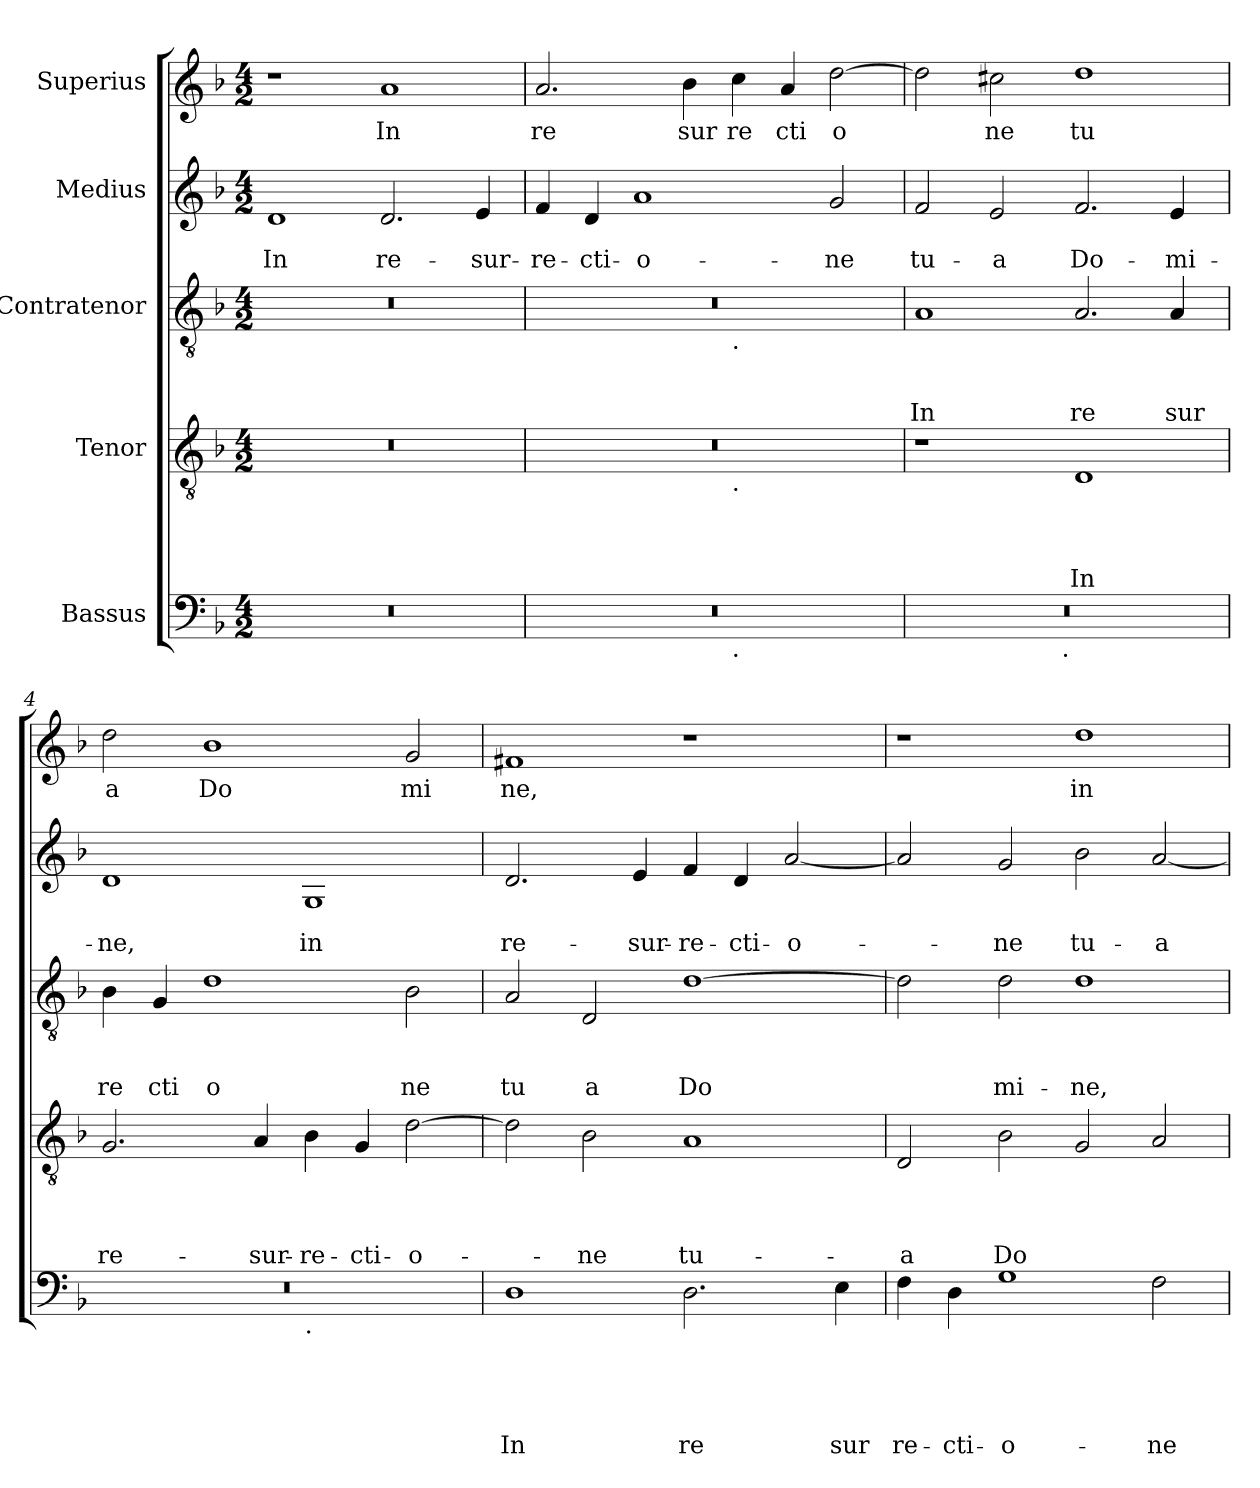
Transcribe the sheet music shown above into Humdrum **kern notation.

**kern	**text	**text	**text	**text	**text	**kern	**text	**text	**text	**text	**kern	**text	**text	**text	**kern	**text	**text	**kern	**text
*part5	*part5	*part5	*part5	*part5	*part5	*part4	*part4	*part4	*part4	*part4	*part3	*part3	*part3	*part3	*part2	*part2	*part2	*part1	*part1
*staff5	*staff5	*staff5	*staff5	*staff5	*staff5	*staff4	*staff4	*staff4	*staff4	*staff4	*staff3	*staff3	*staff3	*staff3	*staff2	*staff2	*staff2	*staff1	*staff1
*I"Bassus	*	*	*	*	*	*I"Tenor	*	*	*	*	*I"Contratenor	*	*	*	*I"Medius	*	*	*I"Superius	*
*clefF4	*	*	*	*	*	*clefGv2	*	*	*	*	*clefGv2	*	*	*	*clefG2	*	*	*clefG2	*
*k[b-]	*	*	*	*	*	*k[b-]	*	*	*	*	*k[b-]	*	*	*	*k[b-]	*	*	*k[b-]	*
*F:	*	*	*	*	*	*F:	*	*	*	*	*F:	*	*	*	*F:	*	*	*F:	*
*M4/2	*	*	*	*	*	*M4/2	*	*	*	*	*M4/2	*	*	*	*M4/2	*	*	*M4/2	*
=1	=1	=1	=1	=1	=1	=1	=1	=1	=1	=1	=1	=1	=1	=1	=1	=1	=1	=1	=1
!	!	!	!	!	!	!	!	!	!	!	!	!	!	!	!	!	!LO:LY:b	!	!
0r	.	.	.	.	.	0r	.	.	.	.	0r	.	.	.	1d	.	In	1r	.
!	!	!	!	!	!	!	!	!	!	!	!	!	!	!	!	!	!LO:LY:b	!	!LO:LY:b
.	.	.	.	.	.	.	.	.	.	.	.	.	.	.	2.d/	.	re-	1a	In
!	!	!	!	!	!	!	!	!	!	!	!	!	!	!	!	!	!LO:LY:b	!	!
.	.	.	.	.	.	.	.	.	.	.	.	.	.	.	4e/	.	-sur-	.	.
=2	=2	=2	=2	=2	=2	=2	=2	=2	=2	=2	=2	=2	=2	=2	=2	=2	=2	=2	=2
!	!	!	!	!	!	!	!	!	!	!	!	!	!	!	!	!	!LO:LY:b	!	!LO:LY:b
*^	*	*	*	*	*	*^	*	*	*	*	*^	*	*	*	*	*	*	*	*
0r	1ryy	.	.	.	.	.	0r	1ryy	.	.	.	.	0r	1ryy	.	.	.	4f/	.	-re-	2.a/	re
!	!	!	!	!	!	!	!	!	!	!	!	!	!	!	!	!	!	!	!	!LO:LY:b	!	!
.	.	.	.	.	.	.	.	.	.	.	.	.	.	.	.	.	.	4d/	.	-cti-	.	.
!	!	!	!	!	!	!	!	!	!	!	!	!	!	!	!	!	!	!	!	!LO:LY:b	!	!
.	.	.	.	.	.	.	.	.	.	.	.	.	.	.	.	.	.	1a	.	-o-	.	.
!	!	!	!	!	!	!	!	!	!	!	!	!	!	!	!	!	!	!	!	!	!	!LO:LY:b
.	.	.	.	.	.	.	.	.	.	.	.	.	.	.	.	.	.	.	.	.	4b-\	sur
!	!	!	!	!	!	!	!	!	!	!	!	!	!	!LO:TX:b:t=.	!	!	!	!	!	!	!	!
!	!	!	!	!	!	!	!	!LO:TX:b:t=.	!	!	!	!	!	!	!	!	!	!	!	!	!	!
!	!LO:TX:b:t=.	!	!	!	!	!	!	!	!	!	!	!	!	!	!	!	!	!	!	!	!	!
!	!	!	!	!	!	!	!	!	!	!	!	!	!	!	!	!	!	!	!	!	!	!LO:LY:b
.	1ryy	.	.	.	.	.	.	1ryy	.	.	.	.	.	1ryy	.	.	.	.	.	.	4cc\	re
!	!	!	!	!	!	!	!	!	!	!	!	!	!	!	!	!	!	!	!	!	!	!LO:LY:b
.	.	.	.	.	.	.	.	.	.	.	.	.	.	.	.	.	.	.	.	.	4a/	cti
!	!	!	!	!	!	!	!	!	!	!	!	!	!	!	!	!	!	!	!	!LO:LY:b	!	!LO:LY:b
.	.	.	.	.	.	.	.	.	.	.	.	.	.	.	.	.	.	2g/	.	-ne	[>2dd\	o
=3	=3	=3	=3	=3	=3	=3	=3	=3	=3	=3	=3	=3	=3	=3	=3	=3	=3	=3	=3	=3	=3	=3
!	!	!	!	!	!	!	!	!	!	!	!	!	!	!	!	!	!LO:LY:b	!	!	!LO:LY:b	!	!
*	*	*	*	*	*	*	*v	*v	*	*	*	*	*	*	*	*	*	*	*	*	*	*
*	*	*	*	*	*	*	*	*	*	*	*	*v	*v	*	*	*	*	*	*	*	*
0r	2ryy	.	.	.	.	.	1r	.	.	.	.	1A	.	.	In	2f/	.	tu-	2dd\]	.
!	!	!	!	!	!	!	!	!	!	!	!	!	!	!	!	!	!	!LO:LY:b	!	!LO:LY:b
.	4...ryy	.	.	.	.	.	.	.	.	.	.	.	.	.	.	2e/	.	-a	2cc#X\	ne
!	!LO:TX:b:t=.	!	!	!	!	!	!	!	!	!	!	!	!	!	!	!	!	!	!	!
.	1ryy	.	.	.	.	.	.	.	.	.	.	.	.	.	.	.	.	.	.	.
!	!	!	!	!	!	!	!	!	!	!	!LO:LY:b	!	!	!	!LO:LY:b	!	!	!LO:LY:b	!	!LO:LY:b
.	.	.	.	.	.	.	1D	.	.	.	In	2.A/	.	.	re	2.f/	.	Do-	1dd	tu
!	!	!	!	!	!	!	!	!	!	!	!	!	!	!	!LO:LY:b	!	!	!LO:LY:b	!	!
.	.	.	.	.	.	.	.	.	.	.	.	4A/	.	.	sur	4e/	.	-mi-	.	.
.	32ryy	.	.	.	.	.	.	.	.	.	.	.	.	.	.	.	.	.	.	.
=4	=4	=4	=4	=4	=4	=4	=4	=4	=4	=4	=4	=4	=4	=4	=4	=4	=4	=4	=4	=4
!	!	!	!	!	!	!	!	!	!	!	!LO:LY:b	!	!	!	!LO:LY:b	!	!	!LO:LY:b	!	!LO:LY:b
0r	1ryy	.	.	.	.	.	2.G/	.	.	.	re-	4B-\	.	.	re	1d	.	-ne,	2dd\	a
!	!	!	!	!	!	!	!	!	!	!	!	!	!	!	!LO:LY:b	!	!	!	!	!
.	.	.	.	.	.	.	.	.	.	.	.	4G/	.	.	cti	.	.	.	.	.
!	!	!	!	!	!	!	!	!	!	!	!	!	!	!	!LO:LY:b	!	!	!	!	!LO:LY:b
.	.	.	.	.	.	.	.	.	.	.	.	1d	.	.	o	.	.	.	1b-	Do
!	!	!	!	!	!	!	!	!	!	!	!LO:LY:b	!	!	!	!	!	!	!	!	!
.	.	.	.	.	.	.	4A/	.	.	.	-sur-	.	.	.	.	.	.	.	.	.
!	!LO:TX:b:t=.	!	!	!	!	!	!	!	!	!	!	!	!	!	!	!	!	!	!	!
!	!	!	!	!	!	!	!	!	!	!	!LO:LY:b	!	!	!	!	!	!	!LO:LY:b	!	!
.	1ryy	.	.	.	.	.	4B-\	.	.	.	-re-	.	.	.	.	1G	.	in	.	.
!	!	!	!	!	!	!	!	!	!	!	!LO:LY:b	!	!	!	!	!	!	!	!	!
.	.	.	.	.	.	.	4G/	.	.	.	-cti-	.	.	.	.	.	.	.	.	.
!	!	!	!	!	!	!	!	!	!	!	!LO:LY:b	!	!	!	!LO:LY:b	!	!	!	!	!LO:LY:b
.	.	.	.	.	.	.	[>2d\	.	.	.	-o-	2B-\	.	.	ne	.	.	.	2g/	mi
=5	=5	=5	=5	=5	=5	=5	=5	=5	=5	=5	=5	=5	=5	=5	=5	=5	=5	=5	=5	=5
!	!	!	!	!	!	!LO:LY:b	!	!	!	!	!	!	!	!	!LO:LY:b	!	!	!LO:LY:b	!	!LO:LY:b
*v	*v	*	*	*	*	*	*	*	*	*	*	*	*	*	*	*	*	*	*	*
1D	.	.	.	.	In	2d\]	.	.	.	.	2A/	.	.	tu	2.d/	.	re-	1f#X	ne,
!	!	!	!	!	!	!	!	!	!	!LO:LY:b	!	!	!	!LO:LY:b	!	!	!	!	!
.	.	.	.	.	.	2B-\	.	.	.	-ne	2D/	.	.	a	.	.	.	.	.
!	!	!	!	!	!	!	!	!	!	!	!	!	!	!	!	!	!LO:LY:b	!	!
.	.	.	.	.	.	.	.	.	.	.	.	.	.	.	4e/	.	-sur-	.	.
!	!	!	!	!	!LO:LY:b	!	!	!	!	!LO:LY:b	!	!	!	!LO:LY:b	!	!	!LO:LY:b	!	!
2.D\	.	.	.	.	re	1A	.	.	.	tu-	[<1d	.	.	Do	4f/	.	-re-	1r	.
!	!	!	!	!	!	!	!	!	!	!	!	!	!	!	!	!	!LO:LY:b	!	!
.	.	.	.	.	.	.	.	.	.	.	.	.	.	.	4d/	.	-cti-	.	.
!	!	!	!	!	!	!	!	!	!	!	!	!	!	!	!	!	!LO:LY:b	!	!
.	.	.	.	.	.	.	.	.	.	.	.	.	.	.	[<2a/	.	-o-	.	.
!	!	!	!	!	!LO:LY:b	!	!	!	!	!	!	!	!	!	!	!	!	!	!
4E\	.	.	.	.	sur	.	.	.	.	.	.	.	.	.	.	.	.	.	.
!!LO:LB:g=z
=6	=6	=6	=6	=6	=6	=6	=6	=6	=6	=6	=6	=6	=6	=6	=6	=6	=6	=6	=6
!	!	!	!	!	!LO:LY:b	!	!	!	!	!LO:LY:b	!	!	!	!	!	!	!	!	!
4F\	.	.	.	.	re-	2D/	.	.	.	-a	2d\]	.	.	.	2a/]	.	.	1r	.
!	!	!	!	!	!LO:LY:b	!	!	!	!	!	!	!	!	!	!	!	!	!	!
4D\	.	.	.	.	-cti-	.	.	.	.	.	.	.	.	.	.	.	.	.	.
!	!	!	!	!	!LO:LY:b	!	!	!	!	!LO:LY:b	!	!	!	!LO:LY:b	!	!	!LO:LY:b	!	!
1G	.	.	.	.	-o-	2B-\	.	.	.	Do	2d\	.	.	mi-	2g/	.	-ne	.	.
!	!	!	!	!	!	!	!	!	!	!	!	!	!	!LO:LY:b	!	!	!LO:LY:b	!	!LO:LY:b
.	.	.	.	.	.	2G/	.	.	.	.	1d	.	.	-ne,	2b-\	.	tu-	1dd	in
!	!	!	!	!	!LO:LY:b	!	!	!	!	!	!	!	!	!	!	!	!LO:LY:b	!	!
2F\	.	.	.	.	-ne	2A/	.	.	.	.	.	.	.	.	[<2a/	.	-a	.	.
=	=	=	=	=	=	=	=	=	=	=	=	=	=	=	=	=	=	=	=
*-	*-	*-	*-	*-	*-	*-	*-	*-	*-	*-	*-	*-	*-	*-	*-	*-	*-	*-	*-
